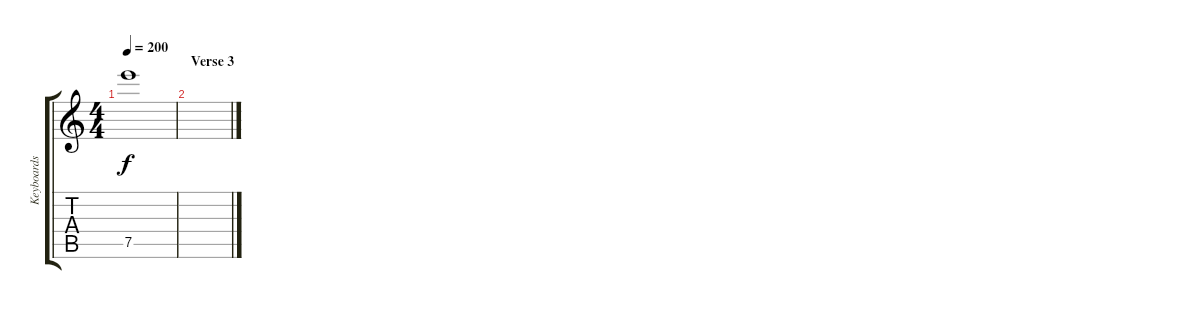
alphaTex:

\track ("Keyboards" "Keyboards") {instrument pad3polysynth}
\staff {score tabs}
\tuning (E7 B6 G6 D6 A5 E5) {hide}
\ts (4 4)
\tempo 200
\clef g2
\ks c
7.5.1{dy f} |
\section ("" "Verse 3")
